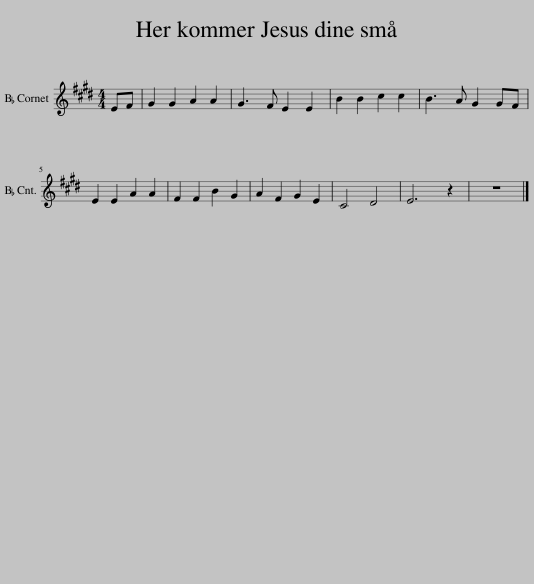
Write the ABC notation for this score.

X:1
L:1/8
M:4/4
I:linebreak $
K:none
V:1 treble transpose=-2
V:1
[K:E] EF | G2 G2 A2 A2 | G3 F E2 E2 | B2 B2 c2 c2 | B3 A G2 GF |$ %5
 E2 E2 A2 A2 | F2 F2 B2 G2 | A2 F2 G2 E2 | C4 D4 | E6 z2 | %10
 z8 |] %11
